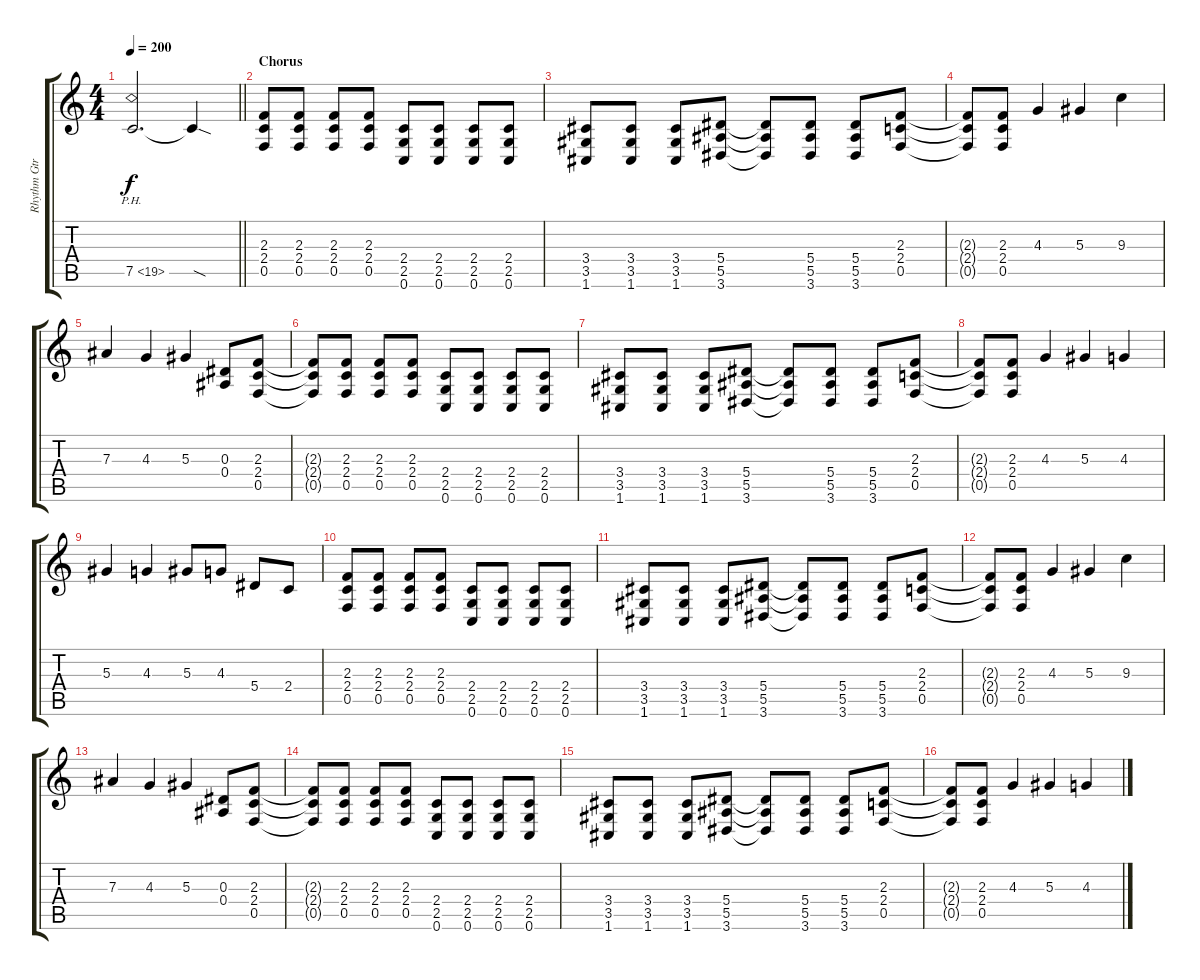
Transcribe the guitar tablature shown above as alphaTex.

\track ("Rhythm Gtr" "Rhythm Gtr") {instrument distortionguitar}
\staff {score tabs}
\tuning (C4 G3 Eb3 Bb2 F2 C2) {hide}
\ts (4 4)
\tempo 200
\clef g2
\barLineRight lightlight
\ks c
7.5{ph 12}.2{d dy f} 7.5{sod t}.4 |
\section ("" "Chorus")
(2.3 2.4 0.5).8 (2.3 2.4 0.5).8 (2.3 2.4 0.5).8 (2.3 2.4 0.5).8 (2.4 2.5 0.6).8 (2.4 2.5 0.6).8 (2.4 2.5 0.6).8 (2.4 2.5 0.6).8 |
(3.4 3.5 1.6).8 (3.4 3.5 1.6).8 (3.4 3.5 1.6).8 (5.4 5.5 3.6).8 (5.4{t} 5.5{t} 3.6{t}).8 (5.4 5.5 3.6).8 (5.4 5.5 3.6).8 (2.3 2.4 0.5).8 |
(2.3{t} 2.4{t} 0.5{t}).8 (2.3 2.4 0.5).8 4.3.4 5.3.4 9.3.4 |
7.3.4 4.3.4 5.3.4 (0.3 0.4).8 (2.3 2.4 0.5).8 |
(2.3{t} 2.4{t} 0.5{t}).8 (2.3 2.4 0.5).8 (2.3 2.4 0.5).8 (2.3 2.4 0.5).8 (2.4 2.5 0.6).8 (2.4 2.5 0.6).8 (2.4 2.5 0.6).8 (2.4 2.5 0.6).8 |
(3.4 3.5 1.6).8 (3.4 3.5 1.6).8 (3.4 3.5 1.6).8 (5.4 5.5 3.6).8 (5.4{t} 5.5{t} 3.6{t}).8 (5.4 5.5 3.6).8 (5.4 5.5 3.6).8 (2.3 2.4 0.5).8 |
(2.3{t} 2.4{t} 0.5{t}).8 (2.3 2.4 0.5).8 4.3.4 5.3.4 4.3.4 |
5.3.4 4.3.4 5.3.8 4.3.8 5.4.8 2.4.8 |
(2.3 2.4 0.5).8 (2.3 2.4 0.5).8 (2.3 2.4 0.5).8 (2.3 2.4 0.5).8 (2.4 2.5 0.6).8 (2.4 2.5 0.6).8 (2.4 2.5 0.6).8 (2.4 2.5 0.6).8 |
(3.4 3.5 1.6).8 (3.4 3.5 1.6).8 (3.4 3.5 1.6).8 (5.4 5.5 3.6).8 (5.4{t} 5.5{t} 3.6{t}).8 (5.4 5.5 3.6).8 (5.4 5.5 3.6).8 (2.3 2.4 0.5).8 |
(2.3{t} 2.4{t} 0.5{t}).8 (2.3 2.4 0.5).8 4.3.4 5.3.4 9.3.4 |
7.3.4 4.3.4 5.3.4 (0.3 0.4).8 (2.3 2.4 0.5).8 |
(2.3{t} 2.4{t} 0.5{t}).8 (2.3 2.4 0.5).8 (2.3 2.4 0.5).8 (2.3 2.4 0.5).8 (2.4 2.5 0.6).8 (2.4 2.5 0.6).8 (2.4 2.5 0.6).8 (2.4 2.5 0.6).8 |
(3.4 3.5 1.6).8 (3.4 3.5 1.6).8 (3.4 3.5 1.6).8 (5.4 5.5 3.6).8 (5.4{t} 5.5{t} 3.6{t}).8 (5.4 5.5 3.6).8 (5.4 5.5 3.6).8 (2.3 2.4 0.5).8 |
(2.3{t} 2.4{t} 0.5{t}).8 (2.3 2.4 0.5).8 4.3.4 5.3.4 4.3.4
